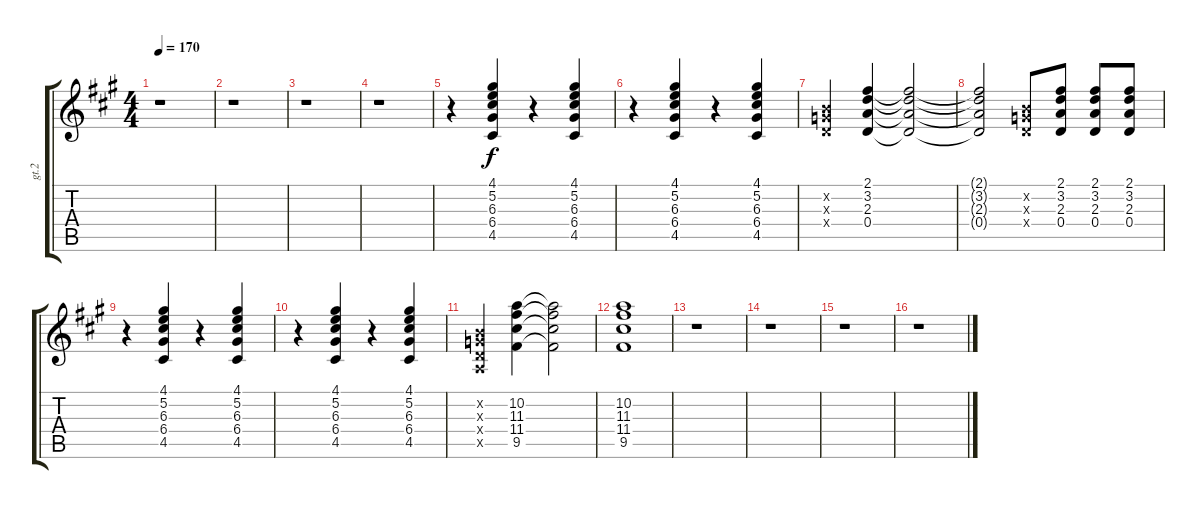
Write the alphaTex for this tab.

\track ("gt.2" "gt.2") {instrument overdrivenguitar}
\staff {score tabs}
\tuning (E4 B3 G3 D3 A2 E2) {hide}
\ts (4 4)
\tempo 170
\clef g2
\ks a
r.1{dy f} |
r.1 |
r.1 |
r.1 |
r.4{volume 6} (4.1 5.2 6.3 6.4 4.5).4 r.4 (4.1 5.2 6.3 6.4 4.5).4 |
r.4 (4.1 5.2 6.3 6.4 4.5).4 r.4 (4.1 5.2 6.3 6.4 4.5).4 |
(0.2{x} 0.3{x} 0.4{x}).4 (2.1 3.2 2.3 0.4).4 (2.1{t} 3.2{t} 2.3{t} 0.4{t}).2 |
(2.1{t} 3.2{t} 2.3{t} 0.4{t}).2 (0.2{x} 0.3{x} 0.4{x}).8 (2.1 3.2 2.3 0.4).8 (2.1 3.2 2.3 0.4).8 (2.1 3.2 2.3 0.4).8 |
r.4 (4.1 5.2 6.3 6.4 4.5).4 r.4 (4.1 5.2 6.3 6.4 4.5).4 |
r.4 (4.1 5.2 6.3 6.4 4.5).4 r.4 (4.1 5.2 6.3 6.4 4.5).4 |
(0.2{x} 0.3{x} 0.4{x} 0.5{x}).4 (10.2 11.3 11.4 9.5).4 (10.2{t} 11.3{t} 11.4{t} 9.5{t}).2 |
(10.2 11.3 11.4 9.5).1 |
r.1 |
r.1 |
r.1 |
r.1
